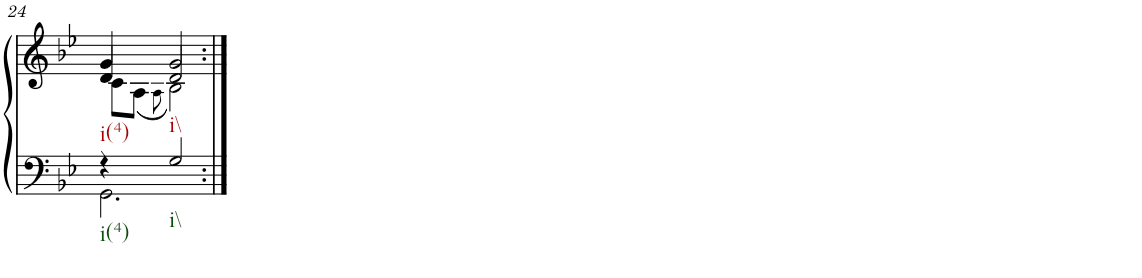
**kern	**kern
*part1	*part1
*staff2	*staff1
*I"unbenannt1	*
!!LO:PB:g=z
*clefF4	*clefG2
*k[b-e-]	*k[b-e-]
*M3/4	*M3/4
=24	=24
*^	*^
*	*	*	*^
4r	2.GG\	4g/	8c\L	4d/
.	.	.	(8A\J	.
.	.	.	8qA\	.
2G/	.	2g/	2B-\)	2d/
*v	*v	*	*	*
*	*v	*v	*v
=:|!	=:|!
*-	*-
